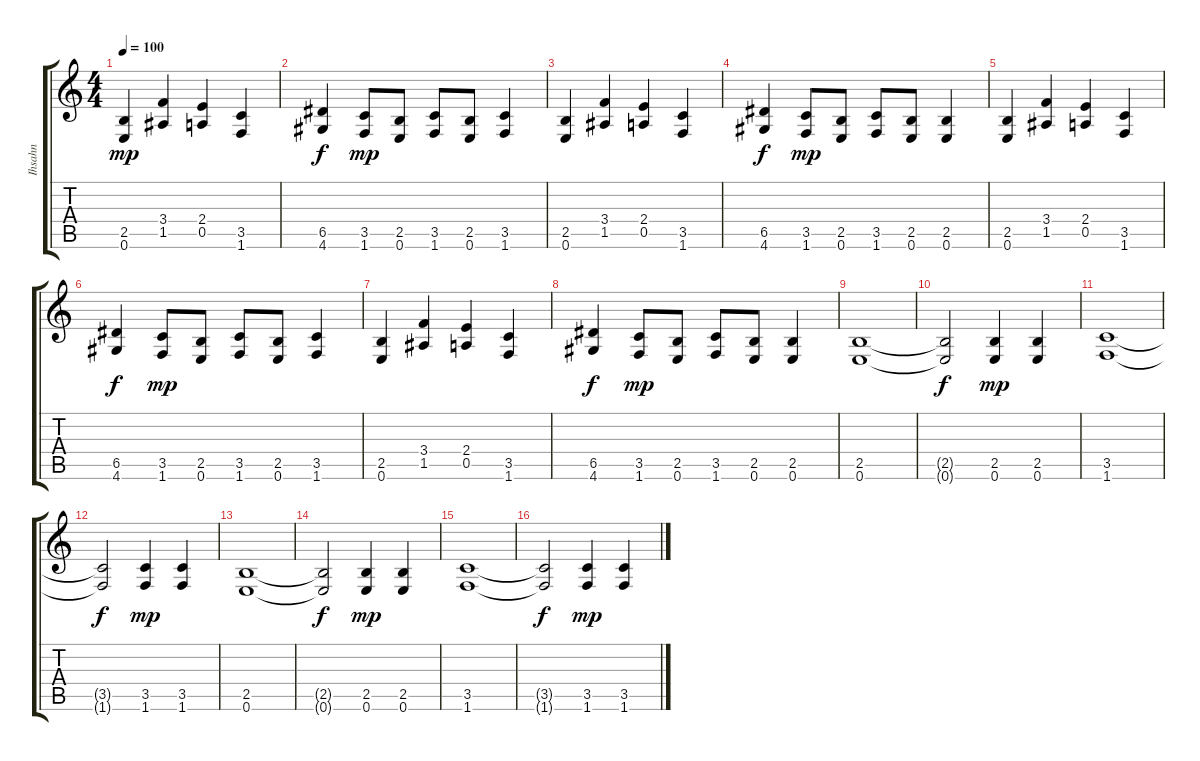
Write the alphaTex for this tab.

\track ("Ihsahn" "Ihsahn") {instrument distortionguitar}
\staff {score tabs}
\tuning (E4 B3 G3 D3 A2 E2) {hide}
\ts (4 4)
\tempo 100
\clef g2
\ks c
(2.5 0.6).4{dy mp} (3.4 1.5).4 (2.4 0.5).4 (3.5 1.6).4 |
(6.5 4.6).4{dy f} (3.5 1.6).8{dy mp} (2.5 0.6).8 (3.5 1.6).8 (2.5 0.6).8 (3.5 1.6).4 |
(2.5 0.6).4 (3.4 1.5).4 (2.4 0.5).4 (3.5 1.6).4 |
(6.5 4.6).4{dy f} (3.5 1.6).8{dy mp} (2.5 0.6).8 (3.5 1.6).8 (2.5 0.6).8 (2.5 0.6).4 |
(2.5 0.6).4 (3.4 1.5).4 (2.4 0.5).4 (3.5 1.6).4 |
(6.5 4.6).4{dy f} (3.5 1.6).8{dy mp} (2.5 0.6).8 (3.5 1.6).8 (2.5 0.6).8 (3.5 1.6).4 |
(2.5 0.6).4 (3.4 1.5).4 (2.4 0.5).4 (3.5 1.6).4 |
(6.5 4.6).4{dy f} (3.5 1.6).8{dy mp} (2.5 0.6).8 (3.5 1.6).8 (2.5 0.6).8 (2.5 0.6).4 |
(2.5 0.6).1 |
(2.5{t} 0.6{t}).2{dy f} (2.5 0.6).4{dy mp} (2.5 0.6).4 |
(3.5 1.6).1 |
(3.5{t} 1.6{t}).2{dy f} (3.5 1.6).4{dy mp} (3.5 1.6).4 |
(2.5 0.6).1 |
(2.5{t} 0.6{t}).2{dy f} (2.5 0.6).4{dy mp} (2.5 0.6).4 |
(3.5 1.6).1 |
(3.5{t} 1.6{t}).2{dy f} (3.5 1.6).4{dy mp} (3.5 1.6).4
